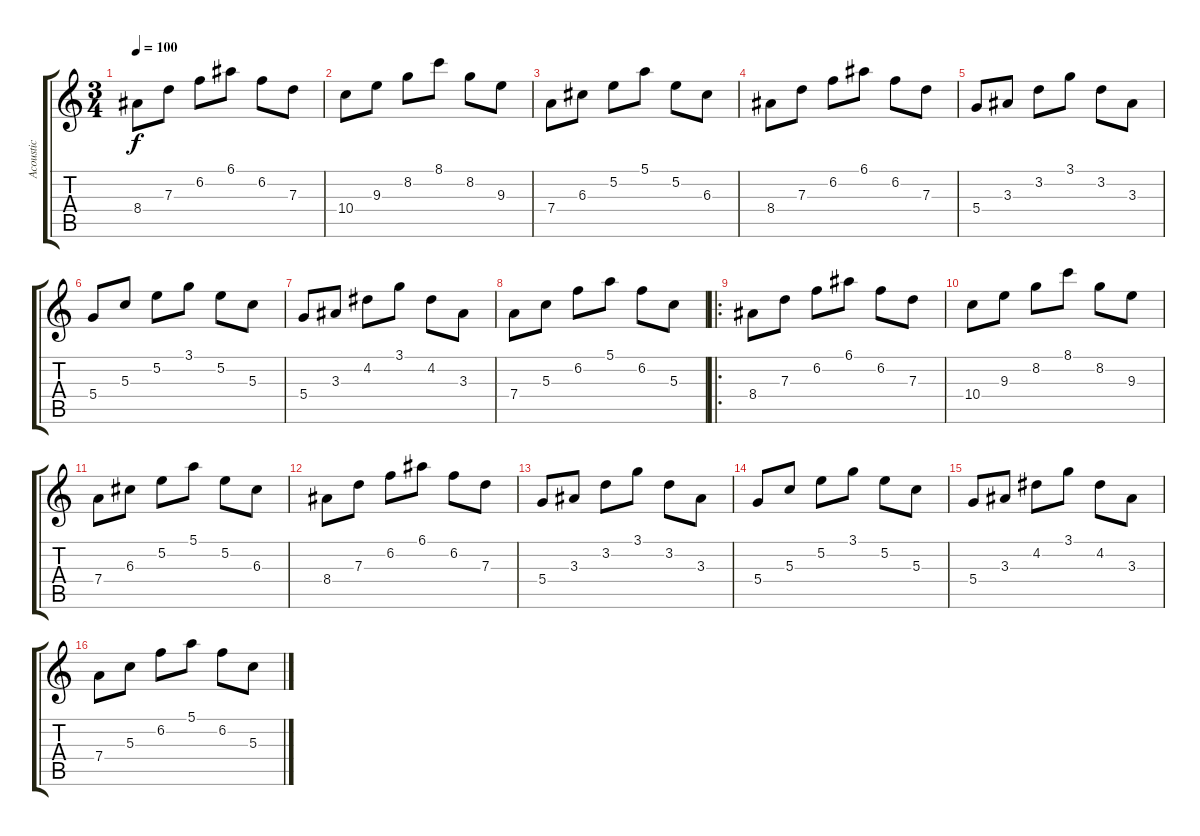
\track ("Acoustic" "Acoustic") {instrument acousticguitarnylon}
\staff {score tabs}
\tuning (E4 B3 G3 D3 A2 E2) {hide}
\ts (3 4)
\tempo 100
\clef g2
\ks c
8.4.8{dy f instrument acousticguitarnylon} 7.3.8 6.2.8 6.1.8 6.2.8 7.3.8 |
10.4.8 9.3.8 8.2.8 8.1.8 8.2.8 9.3.8 |
7.4.8 6.3.8 5.2.8 5.1.8 5.2.8 6.3.8 |
8.4.8 7.3.8 6.2.8 6.1.8 6.2.8 7.3.8 |
5.4.8 3.3.8 3.2.8 3.1.8 3.2.8 3.3.8 |
5.4.8 5.3.8 5.2.8 3.1.8 5.2.8 5.3.8 |
5.4.8 3.3.8 4.2.8 3.1.8 4.2.8 3.3.8 |
7.4.8 5.3.8 6.2.8 5.1.8 6.2.8 5.3.8 |
\ro
8.4.8 7.3.8 6.2.8 6.1.8 6.2.8 7.3.8 |
10.4.8 9.3.8 8.2.8 8.1.8 8.2.8 9.3.8 |
7.4.8 6.3.8 5.2.8 5.1.8 5.2.8 6.3.8 |
8.4.8 7.3.8 6.2.8 6.1.8 6.2.8 7.3.8 |
5.4.8 3.3.8 3.2.8 3.1.8 3.2.8 3.3.8 |
5.4.8 5.3.8 5.2.8 3.1.8 5.2.8 5.3.8 |
5.4.8 3.3.8 4.2.8 3.1.8 4.2.8 3.3.8 |
7.4.8 5.3.8 6.2.8 5.1.8 6.2.8 5.3.8
